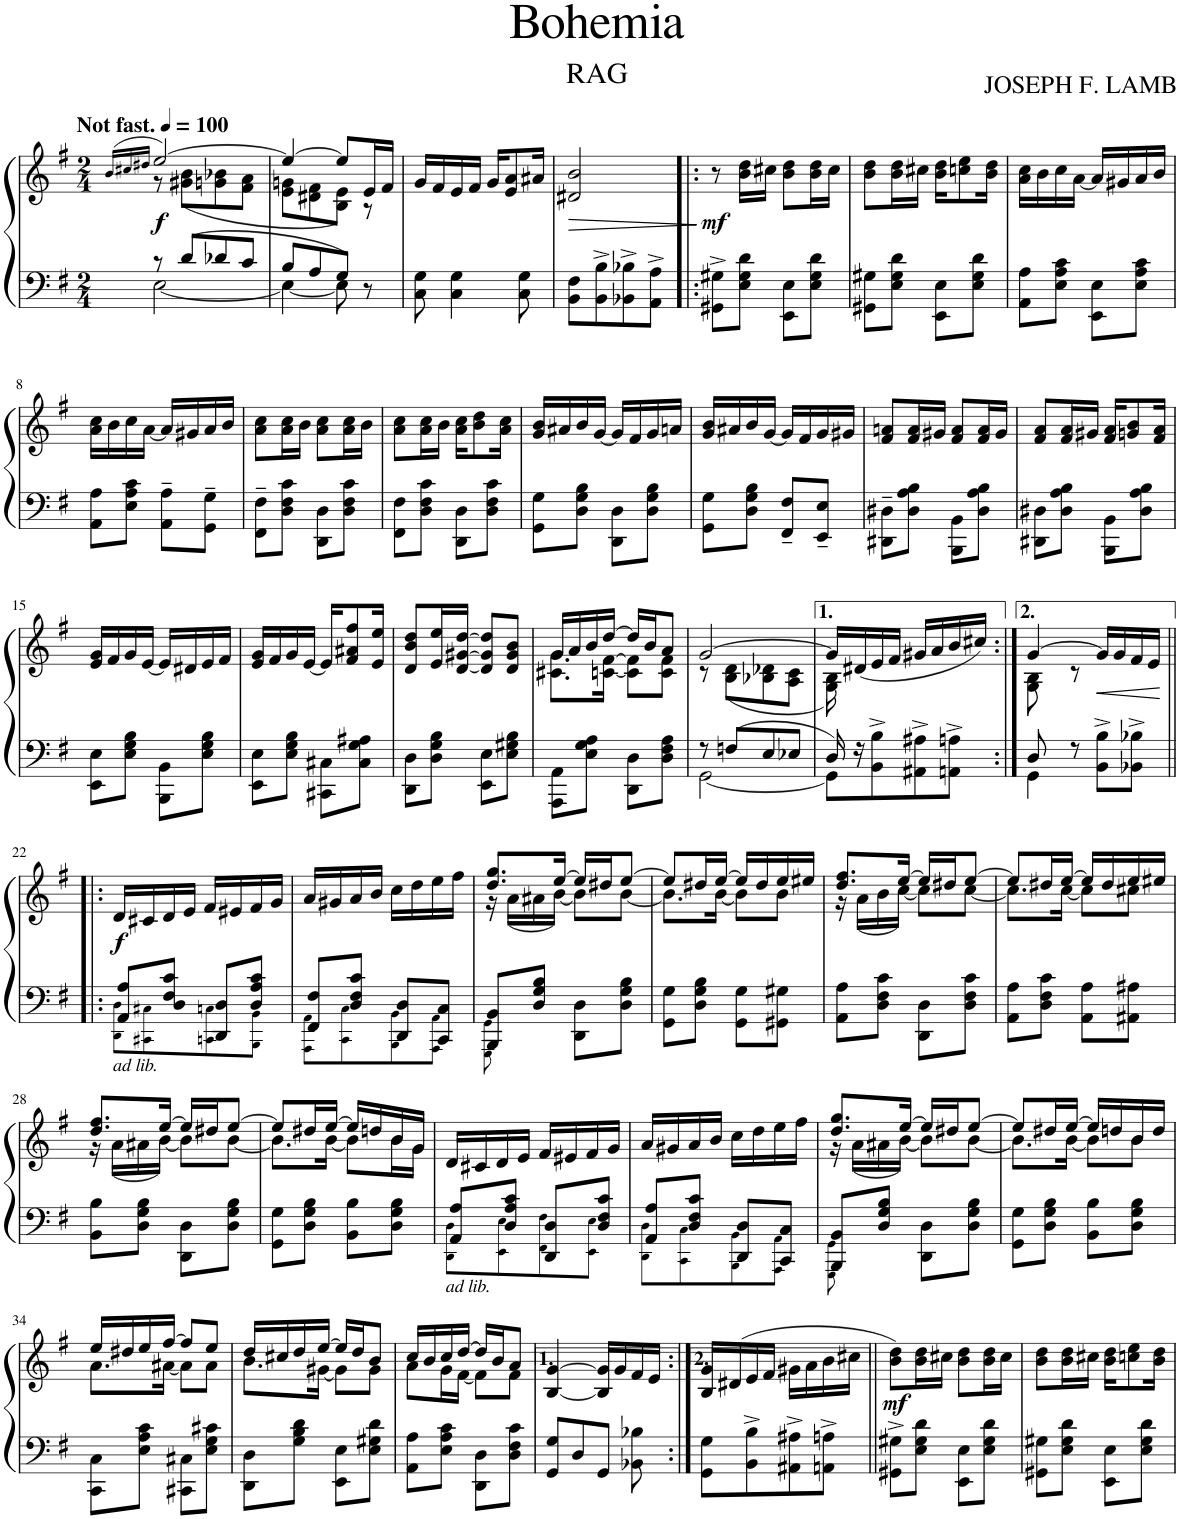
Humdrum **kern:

**kern	**kern	**dynam
*part1	*part1	*part1
*staff2	*staff1	*staff1/2
*I"Piano	*	*
*I'Pno.	*	*
*clefF4	*clefG2	*
*k[f#]	*k[f#]	*
*M2/4	*M2/4	*
*MM100	*MM100	*
=1	=1	=1
.	(16qb/LL	.
.	16qcc#X/	.
.	16qdd#X/JJ	.
*^	*^	*
!	!	!LO:TX:a:B:t=Not fast.	!	!
!	!	!	!	!LO:DY:b
8r	[2E\	[2ee/)	8r	f
8d/L	.	.	(8g#X\ 8b\L	.
8d-X/	.	.	8gn\ 8b-X\	.
8c/J	.	.	8f#\ 8a\J	.
=2	=2	=2	=2	=2
8B/L	4E\_	4ee/_	8e\ 8gn\L	.
8A/	.	.	8d#X\ 8f#\	.
8G/J	8E\]	8ee/L]	8B\ 8e\J)	.
8r	8ryy	16e/L	8r	.
.	.	16f#/JJ	.	.
*v	*v	*	*	*
*	*v	*v	*
=3	=3	=3
8C\ 8G\	16g/LL	.
.	16f#/	.
4C\ 4G\	16e/	.
.	16f#/JJ	.
.	16g/KL	.
.	8e/ 8a/	.
8C\ 8G\	.	.
.	16a#X/Jk	.
=4	=4	=4
!	!	!LO:HP:b
8BB\ 8F#\L	2d#X/ 2b/	>
8BB\^ 8B\^	.	.
8BB-X\^ 8B-X\^	.	.
8AA\^ 8A\^J	.	.
.	.	]
=5!|:	=5!|:	=5!|:
!	!	!LO:DY:b
8GG#X\^ 8G#X\^L	8r	mf
8E\ 8G#\ 8d\J	16b\ 16dd\LL	.
.	16cc#X\JJ	.
8EE\ 8E\L	8b\ 8dd\L	.
8E\ 8G#\ 8d\J	16b\ 16dd\L	.
.	16cc#\JJ	.
=6	=6	=6
8GG#X\ 8G#X\L	8b\ 8dd\L	.
8E\ 8G#\ 8d\J	16b\ 16dd\L	.
.	16cc#X\JJ	.
8EE\ 8E\L	16b\ 16dd\KL	.
.	8ccn\ 8ee\	.
8E\ 8G#\ 8d\J	.	.
.	16b\ 16dd\Jk	.
=7	=7	=7
8AA\ 8A\L	16a\ 16cc\LL	.
.	16b\	.
8E\ 8A\ 8c\J	16cc\	.
.	[<16a\JJ	.
8EE\ 8E\L	16a/LL]	.
.	16g#X/	.
8E\ 8A\ 8c\J	16a/	.
.	16b/JJ	.
!!LO:LB:g=z
=8	=8	=8
8AA\ 8A\L	16a\ 16cc\LL	.
.	16b\	.
8E\ 8A\ 8c\J	16cc\	.
.	[<16a\JJ	.
8AA\~ 8A\~L	16a/LL]	.
.	16g#X/	.
8GG\~ 8G\~J	16a/	.
.	16b/JJ	.
=9	=9	=9
8FF#\~ 8F#\~L	8a\ 8cc\L	.
8D\ 8F#\ 8c\J	16a\ 16cc\L	.
.	16b\JJ	.
8DD\ 8D\L	8a\ 8cc\L	.
8D\ 8F#\ 8c\J	16a\ 16cc\L	.
.	16b\JJ	.
=10	=10	=10
8FF#\ 8F#\L	8a\ 8cc\L	.
8D\ 8F#\ 8c\J	16a\ 16cc\L	.
.	16b\JJ	.
8DD\ 8D\L	16a\ 16cc\KL	.
.	8b\ 8dd\	.
8D\ 8F#\ 8c\J	.	.
.	16a\ 16cc\Jk	.
=11	=11	=11
8GG\ 8G\L	16g/ 16b/LL	.
.	16a#X/	.
8D\ 8G\ 8B\J	16b/	.
.	[16g/JJ	.
8DD\ 8D\L	16g/LL]	.
.	16f#/	.
8D\ 8G\ 8B\J	16g/	.
.	16an/JJ	.
=12	=12	=12
8GG\ 8G\L	16g/ 16b/LL	.
.	16a#X/	.
8D\ 8G\ 8B\J	16b/	.
.	[16g/JJ	.
8FF#/~ 8F#/~L	16g/LL]	.
.	16f#/	.
8EE/~ 8E/~J	16g/	.
.	16g#X/JJ	.
=13	=13	=13
8DD#X\~ 8D#X\~L	8f#/ 8an/L	.
8D#\ 8A\ 8B\J	16f#/ 16a/L	.
.	16g#X/JJ	.
8BBB\ 8BB\L	8f#/ 8a/L	.
8D#\ 8A\ 8B\J	16f#/ 16a/L	.
.	16g#/JJ	.
=14	=14	=14
8DD#X\ 8D#X\L	8f#/ 8a/L	.
8D#\ 8A\ 8B\J	16f#/ 16a/L	.
.	16g#X/JJ	.
8BBB\ 8BB\L	16f#/ 16a/KL	.
.	8gn/ 8b/	.
8D#\ 8A\ 8B\J	.	.
.	16f#/ 16a/Jk	.
!!LO:LB:g=z
=15	=15	=15
8EE\ 8E\L	16e/ 16g/LL	.
.	16f#/	.
8E\ 8G\ 8B\J	16g/	.
.	[16e/JJ	.
8BBB\ 8BB\L	16e/LL]	.
.	16d#X/	.
8E\ 8G\ 8B\J	16e/	.
.	16f#/JJ	.
=16	=16	=16
8EE\ 8E\L	16e/ 16g/LL	.
.	16f#/	.
8E\ 8G\ 8B\J	16g/	.
.	[16e/JJ	.
8CC#X\ 8C#X\L	16e/KL]	.
.	8f#/ 8a#X/ 8ff#/	.
8C#\ 8G\ 8A#X\J	.	.
.	16e/ 16ee/Jk	.
=17	=17	=17
8DD\ 8D\L	8d/ 8b/ 8dd/L	.
8D\ 8G\ 8B\J	16e/ 16ee/L	.
.	[16d/ [>16g#X/ [16dd/JJ	.
8EE\ 8E\L	8d/] 8g#/] 8dd/]L	.
8E\ 8G#X\ 8B\J	8d/ 8g#/ 8b/J	.
=18	=18	=18
*	*^	*
8AAA\ 8AA\L	16g/LL	8.c#X\ 8.g\L	.
.	16a/	.	.
8E\ 8G\ 8A\J	16b/	.	.
.	[16dd/JJ	[16cn\ [>16f#\Jk	.
8DD\ 8D\L	16dd/LL]	8c\] 8f#\]L	.
.	16b/J	.	.
8D\ 8F#\ 8A\J	8a/J	8c\ 8f#\J	.
=19	=19	=19	=19
*^	*	*	*
8r	[2GG\	[2g/	8r	.
8Fn/L	.	.	(8B\ 8d\L	.
8E/	.	.	8B-X\ 8d-X\	.
8E-X/J	.	.	8A\ 8c\J	.
=20	=20	=20	=20	=20
16D/	8GG\L]	16g/LL]	16G\ 16B\)	.
16r	.	(<16d#X/	4..ryy	.
8ryy	8BB\^> 8B\^>	16e/	.	.
.	.	16f#/JJ	.	.
4ryy	8AA#X\^> 8A#X\^>	16g#X/LL	.	.
.	.	16a/	.	.
.	8AAn\^> 8An\^>J	16b/	.	.
.	.	16cc#X/JJ)	.	.
=21:|!	=21:|!	=21:|!	=21:|!	=21:|!
[>qD	[qGG	[qg	.	.
8D/]	4GG\]	4g/_	8G\ 8B\	.
8r	.	.	8r	.
!	!	!	!	!LO:HP:b
8BB\^> 8B\^>L	4ryy	16g/LL]	4ryy	<
.	.	16g/	.	.
8BB-X\^> 8B-X\^>J	.	16f#/	.	.
.	.	16e/JJ	.	.
*v	*v	*	*	*
*	*v	*v	*
.	.	[
!!LO:LB:g=z
=22!|:	=22!|:	=22!|:
*^	*	*
!LO:TX:b:i:t=ad lib.	!	!	!
!	!	!	!LO:DY:b
8AA/ 8A/L	8DD\ 8D\L	16d/LL	f
.	.	16c#X/	.
8D/ 8F#/ 8c/J	8CC#X\ 8C#X\	16d/	.
.	.	16e/JJ	.
8DD/ 8D/L	8CCn\ 8Cn\	16f#/LL	.
.	.	16e#X/	.
8D/ 8A/ 8c/J	8BBB\ 8BB\J	16f#/	.
.	.	16g/JJ	.
=23	=23	=23	=23
8FF#/ 8F#/L	8AAA\ 8AA\L	16a/LL	.
.	.	16g#X/	.
8D/ 8F#/ 8c/J	8CC\ 8C\	16a/	.
.	.	16b/JJ	.
8DD/ 8D/L	8BBB\ 8BB\	16cc\LL	.
.	.	16dd\	.
8CC/ 8C/J	8AAA\ 8AA\J	16ee\	.
.	.	16ff#\JJ	.
=24	=24	=24	=24
*	*	*^	*
8BBB/ 8BB/L	8GGG\ 8GG\	8.dd/ 8.gg/L	16r	.
.	.	.	(16a\LL	.
8D/ 8G/ 8B/J	4.ryy	.	16a#X\	.
.	.	[16ee/Jk	[16b\JJ)	.
8DD\ 8D\L	.	16ee/LL]	8b\L]	.
.	.	16dd#X/J	.	.
8D\ 8G\ 8B\J	.	[8ee/J	[8b\J	.
*v	*v	*	*	*
=25	=25	=25	=25
8GG\ 8G\L	8ee/L]	8.b\L]	.
8D\ 8G\ 8B\J	16dd#X/L	.	.
.	[16ee/JJ	[16b\Jk	.
8GG\ 8G\L	16ee/LL]	8b\L]	.
.	16dd#/	.	.
8GG#X\ 8G#X\J	16ee/	8b\J	.
.	16ee#X/JJ	.	.
=26	=26	=26	=26
8AA\ 8A\L	8.dd/ 8.ff#/L	16r	.
.	.	(16a\LL	.
8D\ 8F#\ 8c\J	.	16b\	.
.	[16ee/Jk	[16cc\JJ)	.
8DD\ 8D\L	16ee/LL]	8cc\L]	.
.	16dd#X/J	.	.
8D\ 8F#\ 8c\J	[8ee/J	[8cc\J	.
=27	=27	=27	=27
8AA\ 8A\L	8ee/L]	8.cc\L]	.
8D\ 8F#\ 8c\J	16dd#X/L	.	.
.	[16ee/JJ	[16cc\Jk	.
8AA\ 8A\L	16ee/LL]	8cc\L]	.
.	16dd#/	.	.
8AA#X\ 8A#X\J	16ee/	8cc#X\J	.
.	16ee#X/JJ	.	.
!!LO:LB:g=z	!!
=28	=28	=28	=28
8BB\ 8B\L	8.dd/ 8.ff#/L	16r	.
.	.	(16a\LL	.
8D\ 8G\ 8B\J	.	16a#X\	.
.	[16ee/Jk	[16b\JJ)	.
8DD\ 8D\L	16ee/LL]	8b\L]	.
.	16dd#X/J	.	.
8D\ 8G\ 8B\J	[8ee/J	[8b\J	.
=29	=29	=29	=29
8GG\ 8G\L	8ee/L]	8.b\L]	.
8D\ 8G\ 8B\J	16dd#X/L	.	.
.	[16ee/JJ	[16b\Jk	.
8BB\ 8B\L	16ee/LL]	8b\L]	.
.	16ddn/	.	.
8D\ 8G\ 8B\J	16b/	16b\L	.
.	16g/JJ	16g\JJ	.
=30	=30	=30	=30
*^	*	*	*
!LO:TX:b:i:t=ad lib.	!	!	!	!
*	*	*v	*v	*
8AA/ 8A/L	8DD\ 8D\L	16d/LL	.
.	.	16c#X/	.
8D/ 8A/ 8c/J	8EE\ 8E\	16d/	.
.	.	16e/JJ	.
8DD/ 8D/L	8FF#\ 8F#\	16f#/LL	.
.	.	16e#X/	.
8D/ 8F#/ 8c/J	8EE\ 8E\J	16f#/	.
.	.	16g/JJ	.
=31	=31	=31	=31
8AA/ 8A/L	8DD\ 8D\L	16a/LL	.
.	.	16g#X/	.
8D/ 8F#/ 8c/J	8CC\ 8C\	16a/	.
.	.	16b/JJ	.
8DD/ 8D/L	8BBB\ 8BB\	16cc\LL	.
.	.	16dd\	.
8CC/ 8C/J	8AAA\ 8AA\J	16ee\	.
.	.	16ff#\JJ	.
=32	=32	=32	=32
*	*	*^	*
8BBB/ 8BB/L	8GGG\ 8GG\	8.dd/ 8.gg/L	16r	.
.	.	.	(16a\LL	.
8D/ 8G/ 8B/J	4.ryy	.	16a#X\	.
.	.	[16ee/Jk	[16b\JJ)	.
8DD\ 8D\L	.	16ee/LL]	8b\L]	.
.	.	16dd#X/J	.	.
8D\ 8G\ 8B\J	.	[8ee/J	[8b\J	.
*v	*v	*	*	*
=33	=33	=33	=33
8GG\ 8G\L	8ee/L]	8.b\L]	.
8D\ 8G\ 8B\J	16dd#X/L	.	.
.	[16ee/JJ	[16b\Jk	.
8BB\ 8B\L	16ee/LL]	8b\L]	.
.	16ddn/	.	.
8D\ 8G\ 8B\J	16b/	8b\J	.
.	16dd/JJ	.	.
!!LO:LB:g=z	!!
=34	=34	=34	=34
8CC\ 8C\L	16ee/LL	8.a\L	.
.	16dd#X/	.	.
8E\ 8A\ 8c\J	16ee/	.	.
.	[16ff#/JJ	[16a#X\Jk	.
8CC#X\ 8C#X\L	8ff#/L]	8a#\L]	.
8E\ 8G\ 8c#X\J	8ee/J	8a#\J	.
=35	=35	=35	=35
8DD\ 8D\L	16dd/LL	8.b\L	.
.	16cc#X/	.	.
8G\ 8B\ 8d\J	16dd/	.	.
.	[16ee/JJ	[16g#X\Jk	.
8EE\ 8E\L	16ee/LL]	8g#\L]	.
.	16dd/J	.	.
8E\ 8G#X\ 8d\J	8b/J	8g#\J	.
=36	=36	=36	=36
8AA\ 8A\L	16cc/LL	8a\L	.
.	16b/	.	.
8E\ 8A\ 8c\J	16cc/	16g\L	.
.	[16dd/JJ	[16f#\JJ	.
8DD\ 8D\L	16dd/LL]	8f#\L]	.
.	16b/J	.	.
8D\ 8F#\ 8c\J	8a/J	8f#\J	.
*	*v	*v	*
=37	=37	=37
8GG/ 8G/L	[4B/ [4g/	.
8D/	.	.
8GG/J	16B/] 16g/]LL	.
.	16g/	.
8BB-X\ 8B-X\	16f#/	.
.	16e/JJ	.
=38:|!	=38:|!	=38:|!
8GG\ 8G\L	16B/ 16g/LL	.
.	(16d#X/	.
8BB\^ 8B\^	16e/	.
.	16f#/JJ	.
8AA#X\^ 8A#X\^	16g#X\LL	.
.	16a\	.
8AAn\^ 8An\^J	16b\	.
.	16cc#X\JJ	.
=39||	=39||	=39||
!	!	!LO:DY:b
8GG#X\^ 8G#X\^L	8b\ 8dd\L)	mf
8E\ 8G#\ 8d\J	16b\ 16dd\L	.
.	16cc#X\JJ	.
8EE\ 8E\L	8b\ 8dd\L	.
8E\ 8G#\ 8d\J	16b\ 16dd\L	.
.	16cc#\JJ	.
=40	=40	=40
8GG#X\ 8G#X\L	8b\ 8dd\L	.
8E\ 8G#\ 8d\J	16b\ 16dd\L	.
.	16cc#X\JJ	.
8EE\ 8E\L	16b\ 16dd\KL	.
.	8ccn\ 8ee\	.
8E\ 8G#\ 8d\J	.	.
.	16b\ 16dd\Jk	.
=	=	=
*-	*-	*-
